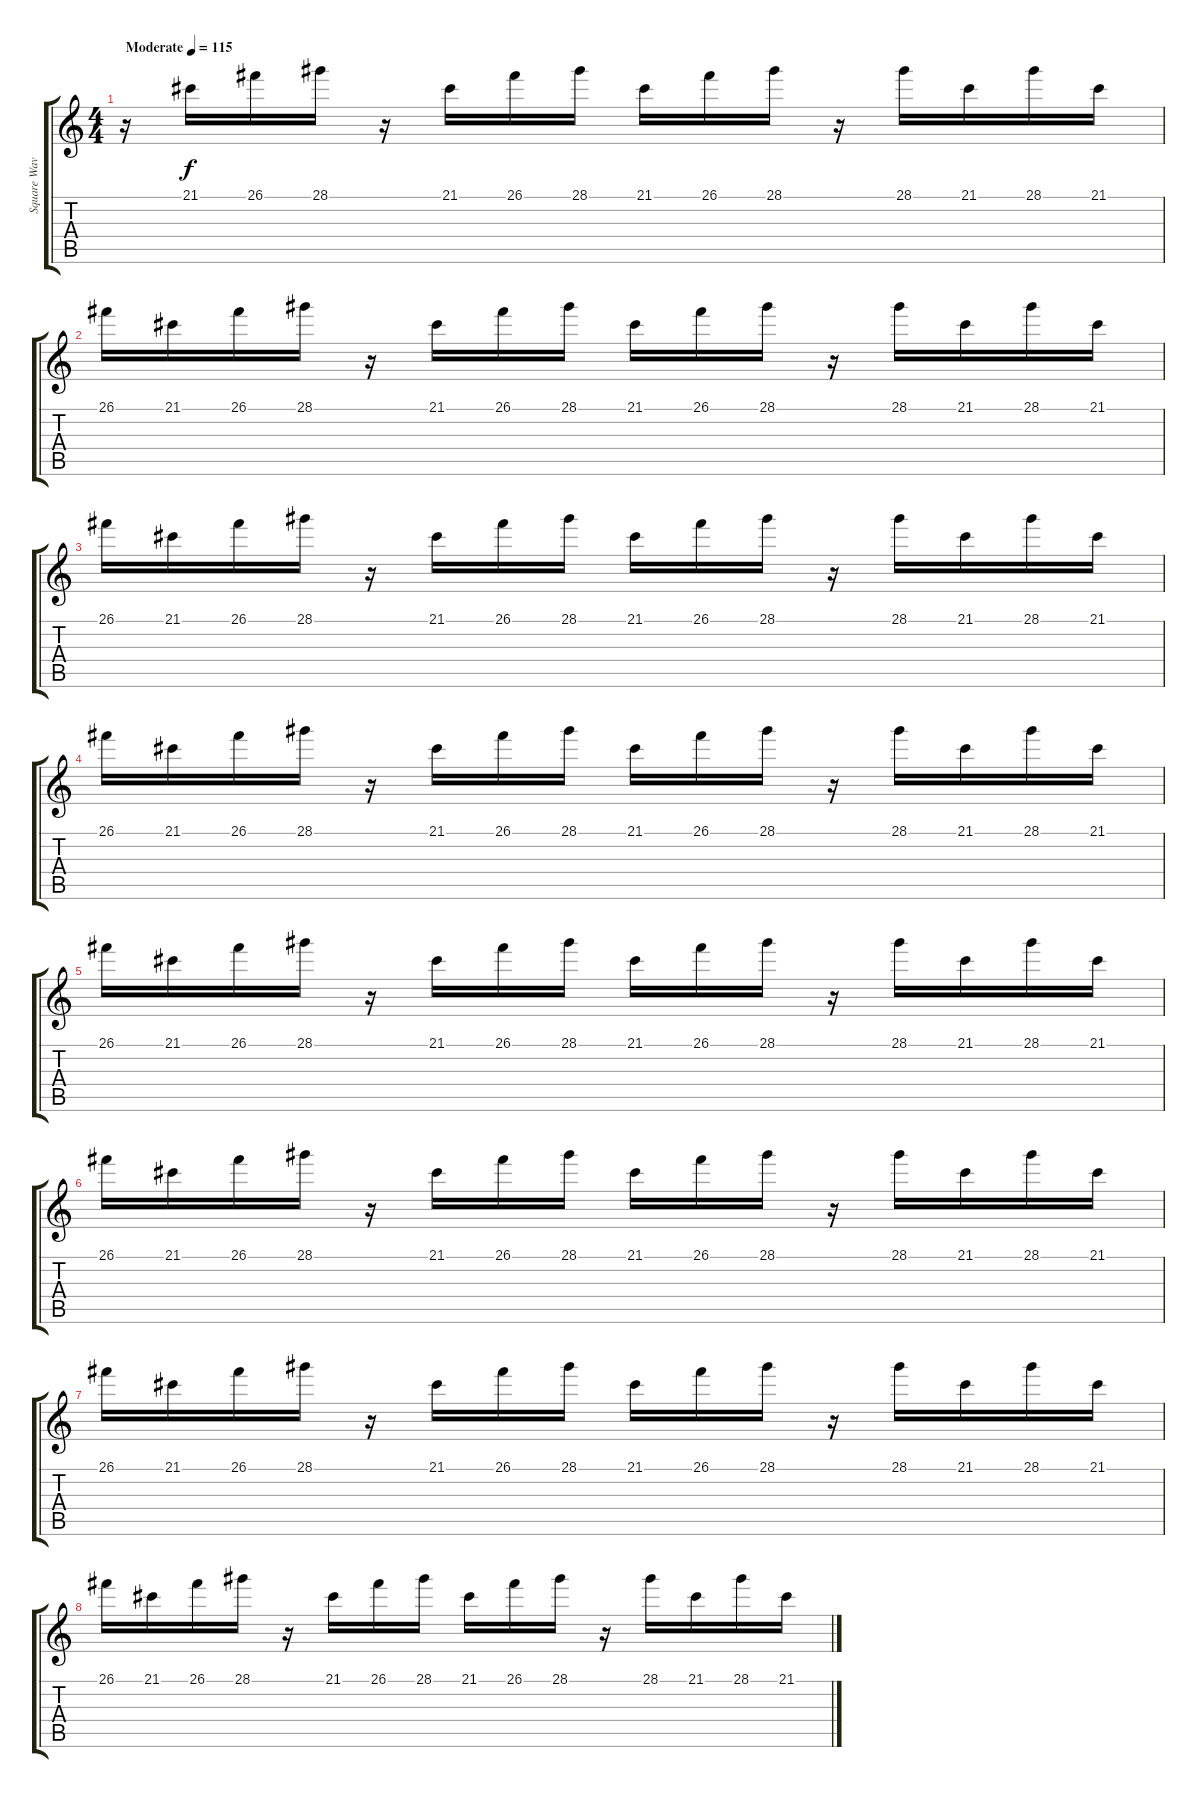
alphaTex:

\track ("Square Wave (echo)" "Square Wav") {instrument lead1square}
\staff {score tabs}
\tuning (E4 B3 G3 D3 A2 E2) {hide}
\ts (4 4)
\tempo (115 "Moderate")
\clef g2
\ks c
r.16{dy f instrument lead1square} 21.1.16 26.1.16 28.1.16 r.16 21.1.16 26.1.16 28.1.16 21.1.16 26.1.16 28.1.16 r.16 28.1.16 21.1.16 28.1.16 21.1.16 |
26.1.16 21.1.16 26.1.16 28.1.16 r.16 21.1.16 26.1.16 28.1.16 21.1.16 26.1.16 28.1.16 r.16 28.1.16 21.1.16 28.1.16 21.1.16 |
26.1.16 21.1.16 26.1.16 28.1.16 r.16 21.1.16 26.1.16 28.1.16 21.1.16 26.1.16 28.1.16 r.16 28.1.16 21.1.16 28.1.16 21.1.16 |
26.1.16 21.1.16 26.1.16 28.1.16 r.16 21.1.16 26.1.16 28.1.16 21.1.16 26.1.16 28.1.16 r.16 28.1.16 21.1.16 28.1.16 21.1.16 |
26.1.16 21.1.16 26.1.16 28.1.16 r.16 21.1.16 26.1.16 28.1.16 21.1.16 26.1.16 28.1.16 r.16 28.1.16 21.1.16 28.1.16 21.1.16 |
26.1.16 21.1.16 26.1.16 28.1.16 r.16 21.1.16 26.1.16 28.1.16 21.1.16 26.1.16 28.1.16 r.16 28.1.16 21.1.16 28.1.16 21.1.16 |
26.1.16 21.1.16 26.1.16 28.1.16 r.16 21.1.16 26.1.16 28.1.16 21.1.16 26.1.16 28.1.16 r.16 28.1.16 21.1.16 28.1.16 21.1.16 |
26.1.16 21.1.16 26.1.16 28.1.16 r.16 21.1.16 26.1.16 28.1.16 21.1.16 26.1.16 28.1.16 r.16 28.1.16 21.1.16 28.1.16 21.1.16
